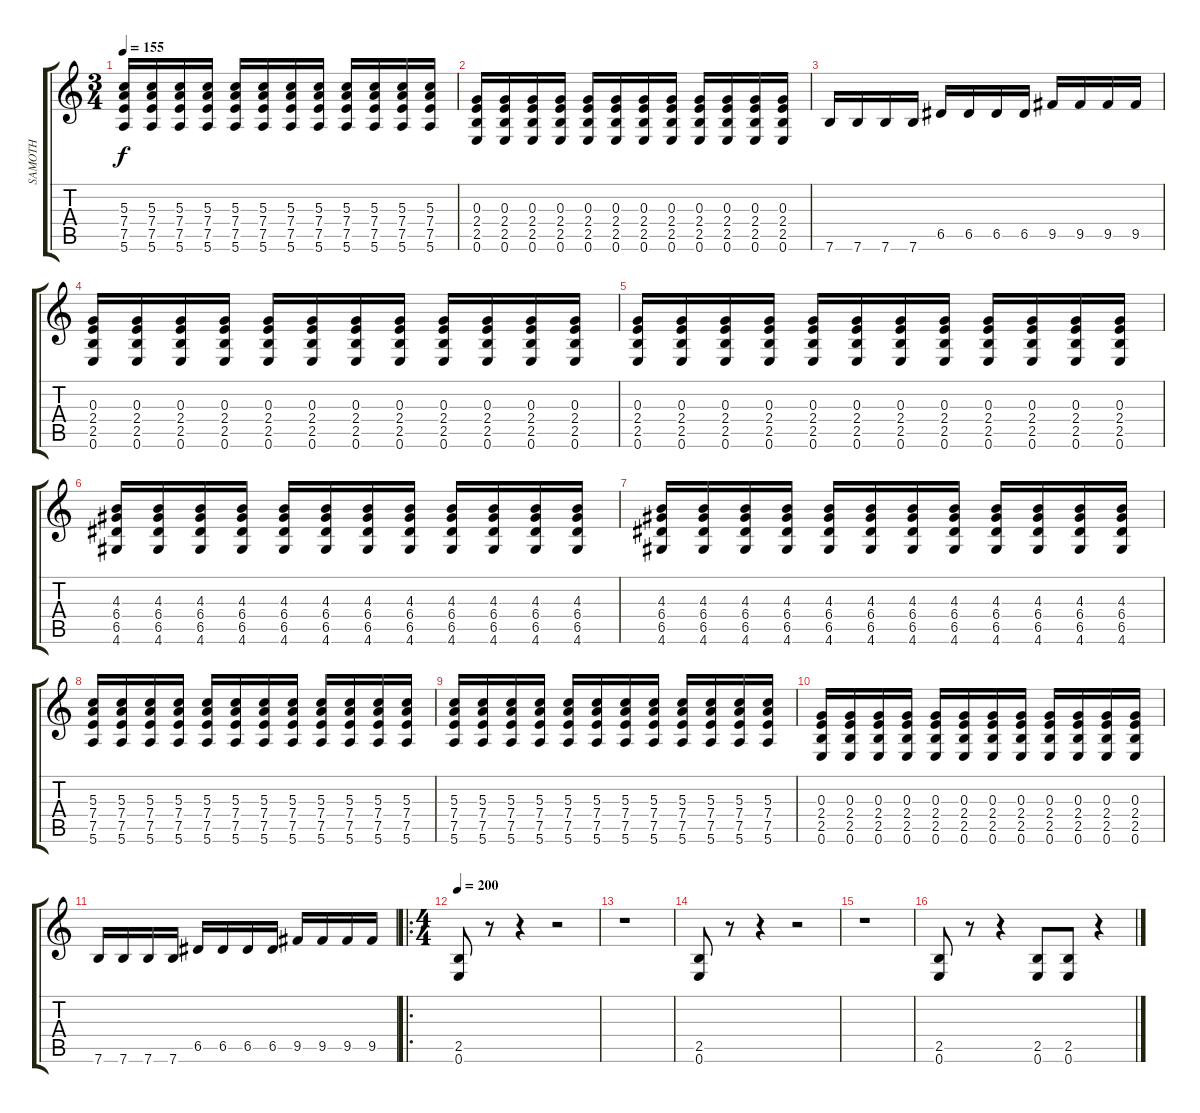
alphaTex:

\track ("SAMOTH" "SAMOTH") {instrument distortionguitar}
\staff {score tabs}
\tuning (E4 B3 G3 D3 A2 E2) {hide}
\ts (3 4)
\tempo 155
\clef g2
\ks c
(5.3 7.4 7.5 5.6).16{dy f} (5.3 7.4 7.5 5.6).16 (5.3 7.4 7.5 5.6).16 (5.3 7.4 7.5 5.6).16 (5.3 7.4 7.5 5.6).16 (5.3 7.4 7.5 5.6).16 (5.3 7.4 7.5 5.6).16 (5.3 7.4 7.5 5.6).16 (5.3 7.4 7.5 5.6).16 (5.3 7.4 7.5 5.6).16 (5.3 7.4 7.5 5.6).16 (5.3 7.4 7.5 5.6).16 |
(0.3 2.4 2.5 0.6).16 (0.3 2.4 2.5 0.6).16 (0.3 2.4 2.5 0.6).16 (0.3 2.4 2.5 0.6).16 (0.3 2.4 2.5 0.6).16 (0.3 2.4 2.5 0.6).16 (0.3 2.4 2.5 0.6).16 (0.3 2.4 2.5 0.6).16 (0.3 2.4 2.5 0.6).16 (0.3 2.4 2.5 0.6).16 (0.3 2.4 2.5 0.6).16 (0.3 2.4 2.5 0.6).16 |
7.6.16 7.6.16 7.6.16 7.6.16 6.5.16 6.5.16 6.5.16 6.5.16 9.5.16 9.5.16 9.5.16 9.5.16 |
(0.3 2.4 2.5 0.6).16 (0.3 2.4 2.5 0.6).16 (0.3 2.4 2.5 0.6).16 (0.3 2.4 2.5 0.6).16 (0.3 2.4 2.5 0.6).16 (0.3 2.4 2.5 0.6).16 (0.3 2.4 2.5 0.6).16 (0.3 2.4 2.5 0.6).16 (0.3 2.4 2.5 0.6).16 (0.3 2.4 2.5 0.6).16 (0.3 2.4 2.5 0.6).16 (0.3 2.4 2.5 0.6).16 |
(0.3 2.4 2.5 0.6).16 (0.3 2.4 2.5 0.6).16 (0.3 2.4 2.5 0.6).16 (0.3 2.4 2.5 0.6).16 (0.3 2.4 2.5 0.6).16 (0.3 2.4 2.5 0.6).16 (0.3 2.4 2.5 0.6).16 (0.3 2.4 2.5 0.6).16 (0.3 2.4 2.5 0.6).16 (0.3 2.4 2.5 0.6).16 (0.3 2.4 2.5 0.6).16 (0.3 2.4 2.5 0.6).16 |
(4.3 6.4 6.5 4.6).16 (4.3 6.4 6.5 4.6).16 (4.3 6.4 6.5 4.6).16 (4.3 6.4 6.5 4.6).16 (4.3 6.4 6.5 4.6).16 (4.3 6.4 6.5 4.6).16 (4.3 6.4 6.5 4.6).16 (4.3 6.4 6.5 4.6).16 (4.3 6.4 6.5 4.6).16 (4.3 6.4 6.5 4.6).16 (4.3 6.4 6.5 4.6).16 (4.3 6.4 6.5 4.6).16 |
(4.3 6.4 6.5 4.6).16 (4.3 6.4 6.5 4.6).16 (4.3 6.4 6.5 4.6).16 (4.3 6.4 6.5 4.6).16 (4.3 6.4 6.5 4.6).16 (4.3 6.4 6.5 4.6).16 (4.3 6.4 6.5 4.6).16 (4.3 6.4 6.5 4.6).16 (4.3 6.4 6.5 4.6).16 (4.3 6.4 6.5 4.6).16 (4.3 6.4 6.5 4.6).16 (4.3 6.4 6.5 4.6).16 |
(5.3 7.4 7.5 5.6).16 (5.3 7.4 7.5 5.6).16 (5.3 7.4 7.5 5.6).16 (5.3 7.4 7.5 5.6).16 (5.3 7.4 7.5 5.6).16 (5.3 7.4 7.5 5.6).16 (5.3 7.4 7.5 5.6).16 (5.3 7.4 7.5 5.6).16 (5.3 7.4 7.5 5.6).16 (5.3 7.4 7.5 5.6).16 (5.3 7.4 7.5 5.6).16 (5.3 7.4 7.5 5.6).16 |
(5.3 7.4 7.5 5.6).16 (5.3 7.4 7.5 5.6).16 (5.3 7.4 7.5 5.6).16 (5.3 7.4 7.5 5.6).16 (5.3 7.4 7.5 5.6).16 (5.3 7.4 7.5 5.6).16 (5.3 7.4 7.5 5.6).16 (5.3 7.4 7.5 5.6).16 (5.3 7.4 7.5 5.6).16 (5.3 7.4 7.5 5.6).16 (5.3 7.4 7.5 5.6).16 (5.3 7.4 7.5 5.6).16 |
(0.3 2.4 2.5 0.6).16 (0.3 2.4 2.5 0.6).16 (0.3 2.4 2.5 0.6).16 (0.3 2.4 2.5 0.6).16 (0.3 2.4 2.5 0.6).16 (0.3 2.4 2.5 0.6).16 (0.3 2.4 2.5 0.6).16 (0.3 2.4 2.5 0.6).16 (0.3 2.4 2.5 0.6).16 (0.3 2.4 2.5 0.6).16 (0.3 2.4 2.5 0.6).16 (0.3 2.4 2.5 0.6).16 |
7.6.16 7.6.16 7.6.16 7.6.16 6.5.16 6.5.16 6.5.16 6.5.16 9.5.16 9.5.16 9.5.16 9.5.16 |
\ro
\ts (4 4)
\tempo 200
(2.5 0.6).8{volume 14} r.8 r.4 r.2 |
r.1 |
(2.5 0.6).8 r.8 r.4 r.2 |
r.1 |
(2.5 0.6).8 r.8 r.4 (2.5 0.6).8 (2.5 0.6).8 r.4
